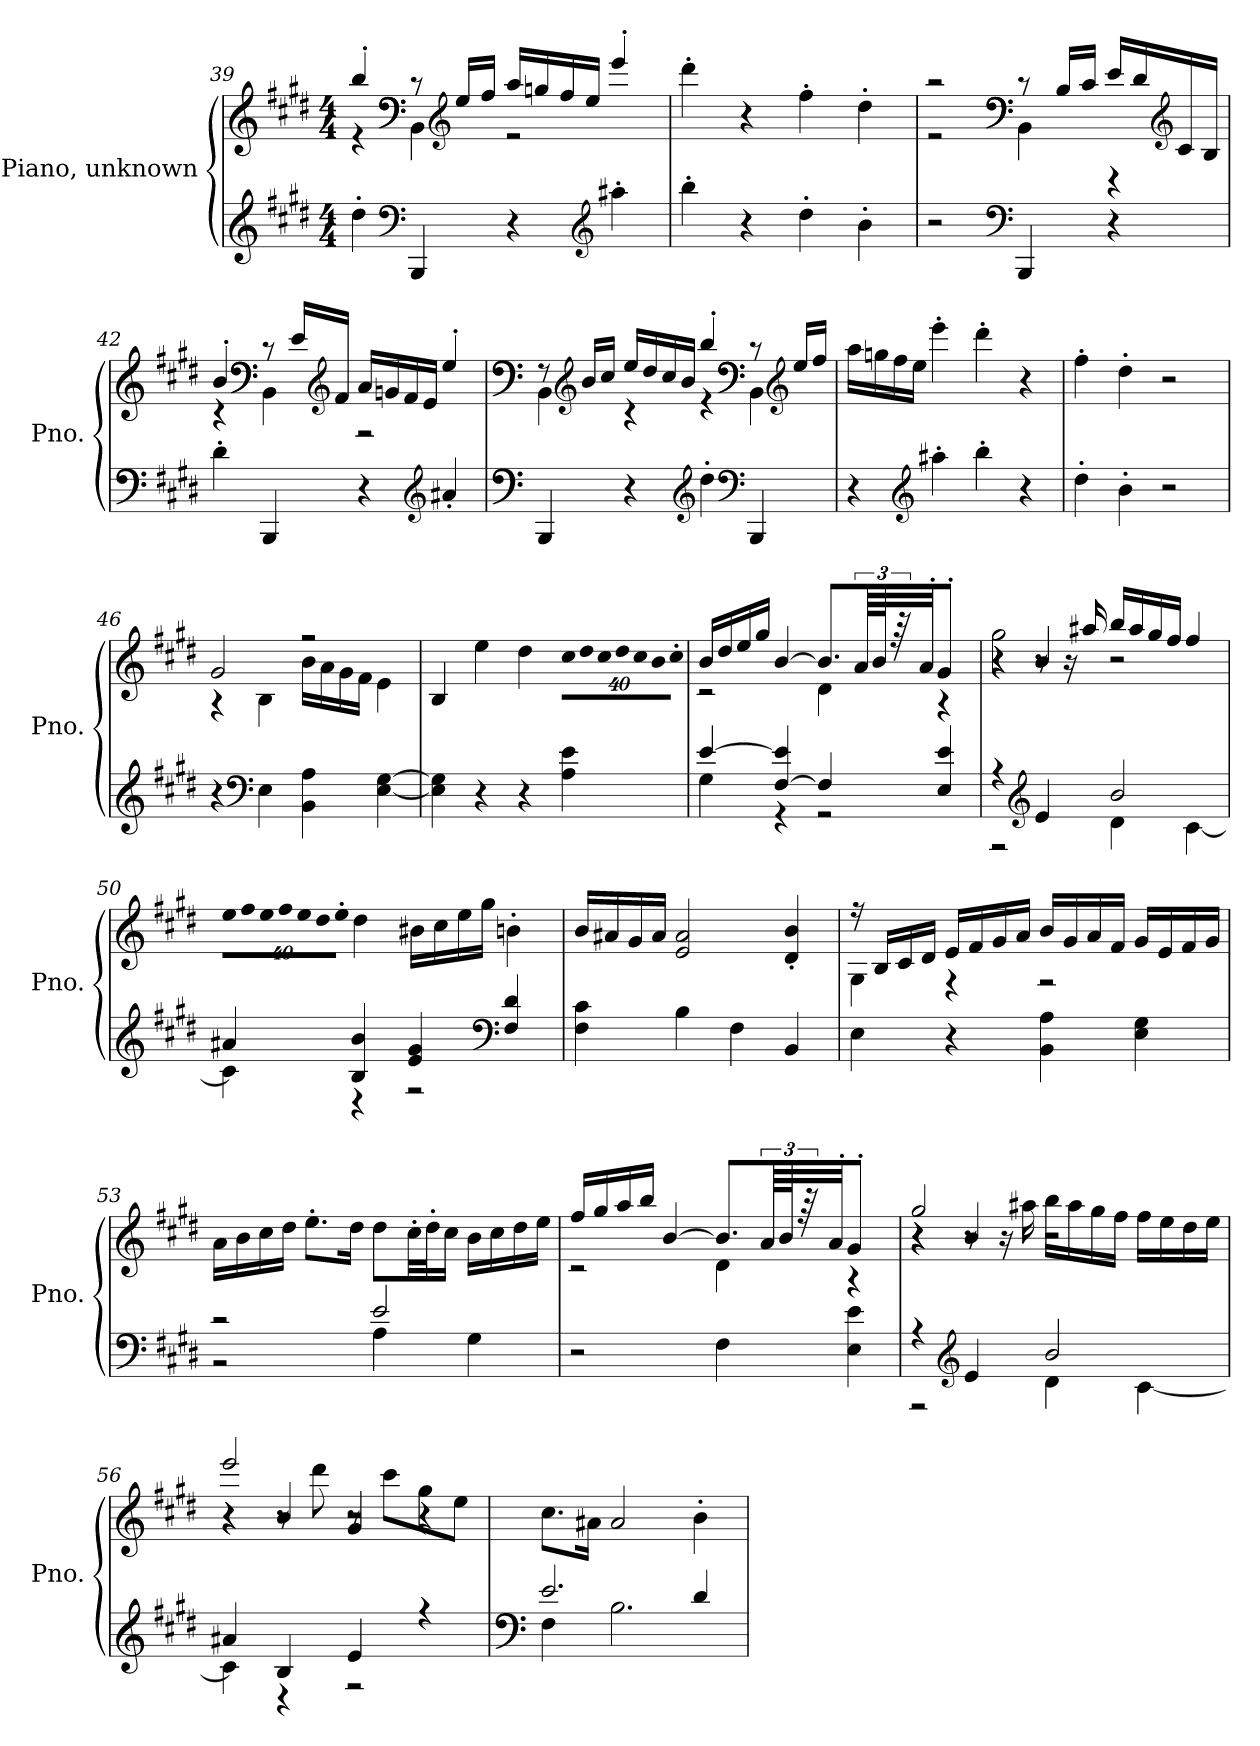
**kern	**kern
*part1	*part1
*staff2	*staff1
*I"Piano, unknown	*
*I'Pno.	*
!!LO:LB:g=z
*clefG2	*clefG2
*k[f#c#g#d#]	*k[f#c#g#d#]
*M4/4	*M4/4
=39	=39
*	*^
4dd#'\	4bb'/	4r
*clefF4	*clefF4	*
4BBB/	8r	4BB\
*	*clefG2	*
.	16ee/LL	.
.	16ff#/JJ	.
4r	16aa/LL	2r
.	16ggn/	.
.	16ff#/	.
.	16ee/JJ	.
*clefG2	*	*
4aa#X'\	4eee'/	.
*	*v	*v
=40	=40
4bb'\	4ddd#'\
4r	4r
4dd#'\	4ff#'\
4b'\	4dd#'\
=41	=41
*	*^
2r	2r	2r
*clefF4	*clefF4	*
4BBB/	8r	4BB\
.	16B/LL	.
.	16c#/JJ	.
4r	16e/LL	4r
.	16d#/	.
*	*clefG2	*
.	16c#/	.
.	16B/JJ	.
!!LO:LB:g=z	!!
=42	=42	=42
4d#'\	4b'/	4r
*	*clefF4	*
4BBB/	8r	4BB\
.	16e/LL	.
*	*clefG2	*
.	16f#/JJ	.
4r	16a/LL	2r
.	16gn/	.
.	16f#/	.
.	16e/JJ	.
*clefG2	*	*
4a#X'/	4ee'/	.
=43	=43	=43
*clefF4	*clefF4	*
4BBB/	8r	4BB\
*	*clefG2	*
.	16b/LL	.
.	16cc#/JJ	.
4r	16ee/LL	4r
.	16dd#/	.
.	16cc#/	.
.	16b/JJ	.
*clefG2	*	*
4dd#'\	4bb'/	4r
*clefF4	*clefF4	*
4BBB/	8r	4BB\
*	*clefG2	*
.	16ee/LL	.
.	16ff#/JJ	.
*	*v	*v
!!LO:LB:g=z
=44	=44
4r	16aa\LL
.	16ggn\
.	16ff#\
.	16ee\JJ
*clefG2	*
4aa#X'\	4eee'\
4bb'\	4ddd#'\
4r	4r
=45	=45
4dd#'\	4ff#'\
4b'\	4dd#'\
2r	2r
=46	=46
*	*^
4r	2g#/	4r
*clefF4	*	*
4E\	.	4B\
4BB\ 4A\	2r	16b\LL
.	.	16a\
.	.	16g#\
.	.	16f#\JJ
[4E\ [4G#\	.	4e\
*	*v	*v
=47	=47
4E\] 4G#\]	4B/
4r	4ee\
4r	4dd#\
*	*Xbrackettup
!	!LO:N:vis=32
4A\ 4e\	640%23cc#\LLL
!	!LO:N:vis=32
.	640%23dd#\
!	!LO:N:vis=32
.	640%23cc#\
!	!LO:N:vis=32
.	640%23dd#\
!	!LO:N:vis=32
.	640%23cc#\
!	!LO:N:vis=32
.	640%23b\
!	!LO:N:vis=32
.	640%23cc#'\JJJ
640ryy	.
!!LO:PB:g=z
=48	=48
*^	*^
[4e/	4G#\	16b/LL	2r
.	.	16dd#/	.
.	.	16ee/	.
.	.	16gg#/JJ	.
[4F#/ 4e/]	4r	[4b/	.
4F#/]	2r	8.b/L]	4d#\
*	*	*brackettup	*
.	.	96a/LLL	.
.	.	96b/JJJJ	.
.	.	96r	.
.	.	32a'/	.
4E/ 4e/	.	4g#'/	4r
=49	=49	=49	=49
*	*	*	*^
4r	2r	4r	2gg#\	4r
*clefG2	*	*	*	*
4e/	.	8r	.	4b/
.	.	16r	.	.
.	.	16aa#X/	.	.
2b/	4d#\	16bb/LL	2r	2r
.	.	16aa#/	.	.
.	.	16gg#/	.	.
.	.	16ff#/JJ	.	.
.	[4c#\	4ff#/	.	.
*	*	*v	*v	*v
=50	=50	=50
*	*	*Xbrackettup
!	!	!LO:N:vis=32
4a#X/	4c#\]	640%23ee\LLL
!	!	!LO:N:vis=32
.	.	640%23ff#\
!	!	!LO:N:vis=32
.	.	640%23ee\
!	!	!LO:N:vis=32
.	.	640%23ff#\
!	!	!LO:N:vis=32
.	.	640%23ee\
!	!	!LO:N:vis=32
.	.	640%23dd#\
!	!	!LO:N:vis=32
.	.	640%23ee'\JJJ
4B/ 4b/	4r	.
.	.	4dd#\
4e/ 4g#/	2r	.
.	.	16b#X\LL
.	.	16cc#\
.	.	16ee\
.	.	16gg#\JJ
*clefF4	*	*
4F#/ 4d#/	.	.
.	.	4bn'\
640ryy	640ryy	.
*v	*v	*
!!LO:LB:g=z
=51	=51
4F#\ 4c#\	16b/LL
.	16a#X/
.	16g#/
.	16a#/JJ
4B\	2e/ 2a#/
4F#\	.
4BB/	4d#/' 4b/'
=52	=52
*	*^
4E\	16r	4G#\
.	16B/LL	.
.	16c#/	.
.	16d#/JJ	.
4r	16e/LL	4r
.	16f#/	.
.	16g#/	.
.	16a/JJ	.
4BB\ 4A\	16b/LL	2r
.	16g#/	.
.	16a/	.
.	16f#/JJ	.
4E\ 4G#\	16g#/LL	.
.	16e/	.
.	16f#/	.
.	16g#/JJ	.
*	*v	*v
=53	=53
*^	*
2r	2r	16a\LL
.	.	16b\
.	.	16cc#\
.	.	16dd#\JJ
.	.	8.ee'\L
.	.	16dd#\Jk
2e/	4A\	8dd#\L
.	.	32cc#'\LL
.	.	32dd#'\J
.	.	16cc#\JJ
.	4G#\	16b\LL
.	.	16cc#\
.	.	16dd#\
.	.	16ee\JJ
*v	*v	*
!!LO:LB:g=z
=54	=54
*	*^
2r	16ff#/LL	2r
.	16gg#/	.
.	16aa/	.
.	16bb/JJ	.
.	[4b/	.
4F#\	8.b/L]	4d#\
*	*brackettup	*
.	96a/LLL	.
.	96b/JJJJ	.
.	96r	.
.	32a'/	.
4E\ 4e\	4g#'/	4r
=55	=55	=55
*^	*	*^
4r	2r	2gg#/	4r	4r
*clefG2	*	*	*	*
4e/	.	.	8r	4b/
.	.	.	16r	.
.	.	.	16aa#X\	.
2b/	4d#\	2r	16bb\LL	2r
.	.	.	16aa#\	.
.	.	.	16gg#\	.
.	.	.	16ff#\JJ	.
.	[4c#\	.	16ff#\LL	.
.	.	.	16ee\	.
.	.	.	16dd#\	.
.	.	.	16ee\JJ	.
=56	=56	=56	=56	=56
4a#X/	4c#\]	2eee/	4r	4r
4B/	4r	.	8r	4b/
.	.	.	8ddd#\	.
4e/	2r	2r	8r	4g#/
.	.	.	8ccc#\L	.
4r	.	.	8gg#\	4r
.	.	.	8ee\J	.
*	*	*v	*v	*v
!!LO:LB:g=z
=57	=57	=57
*clefF4	*	*
2.e/	4F#\	8.cc#\L
.	.	16a#X\Jk
.	2.B\	2a#/
4d#/	.	4b'\
*v	*v	*
=	=
*-	*-
